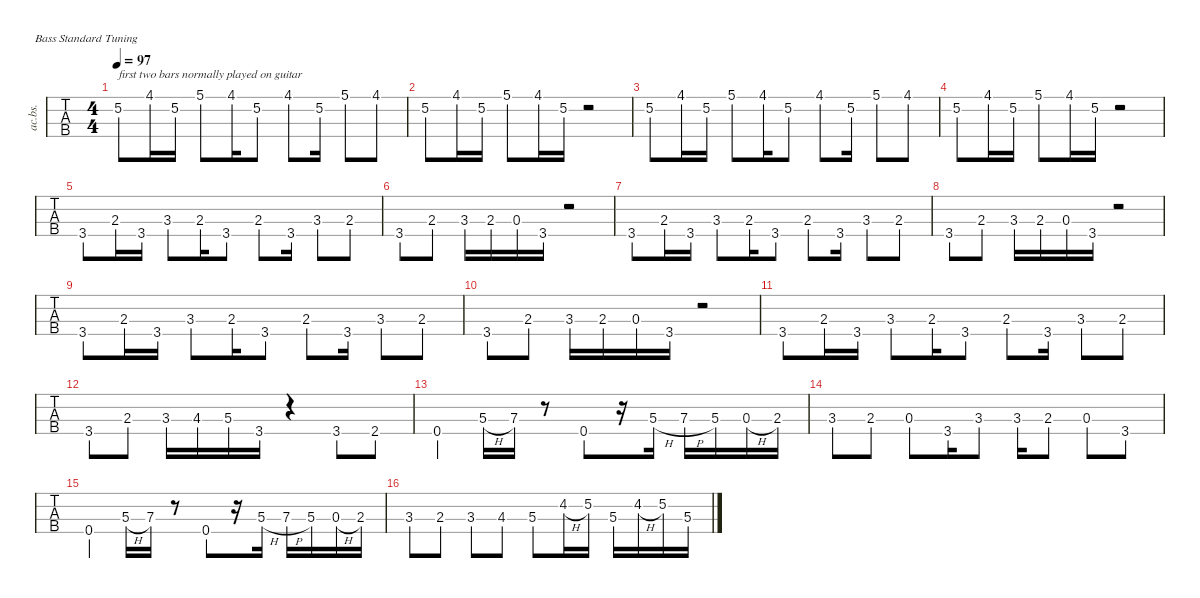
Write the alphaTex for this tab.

\defaultSystemsLayout 4
\hideDynamics
\bracketExtendMode nobrackets
\track ("Acoustic Bass" "ac.bs.") {mute instrument acousticbass}
\staff {tabs}
\tuning (G2 D2 A1 E1)
\ts (4 4)
\tempo 97
\clef f4
\ks c
5.2.8{txt "first two bars normally played on guitar" dy mf instrument acousticbass} 4.1.16 5.2.16 5.1.8 4.1.16 5.2.8 4.1.8 5.2.16 5.1.8 4.1.8 |
5.2.8 4.1.16 5.2.16 5.1.8 4.1.16 5.2.16 r.2 |
5.2.8 4.1.16 5.2.16 5.1.8 4.1.16 5.2.8 4.1.8 5.2.16 5.1.8 4.1.8 |
5.2.8 4.1.16 5.2.16 5.1.8 4.1.16 5.2.16 r.2 |
3.4.8 2.3.16 3.4.16 3.3.8 2.3.16 3.4.8 2.3.8 3.4.16 3.3.8 2.3.8 |
3.4.8 2.3.8 3.3.16 2.3.16 0.3.16 3.4.16 r.2 |
3.4.8 2.3.16 3.4.16 3.3.8 2.3.16 3.4.8 2.3.8 3.4.16 3.3.8 2.3.8 |
3.4.8 2.3.8 3.3.16 2.3.16 0.3.16 3.4.16 r.2 |
3.4.8 2.3.16 3.4.16 3.3.8 2.3.16 3.4.8 2.3.8 3.4.16 3.3.8 2.3.8 |
3.4.8 2.3.8 3.3.16 2.3.16 0.3.16 3.4.16 r.2 |
3.4.8 2.3.16 3.4.16 3.3.8 2.3.16 3.4.8 2.3.8 3.4.16 3.3.8 2.3.8 |
3.4.8 2.3.8 3.3.16 4.3{acc #}.16 5.3.16 3.4.16 r.4 3.4.8 2.4{acc #}.8 |
0.4{st}.4 5.3{h}.16 7.3.16 r.8 0.4.8 r.16 5.3{h}.16 7.3{h}.16 5.3.16 0.3{h}.16 2.3.16 |
3.3.8 2.3.8 0.3.8 3.4.16 3.3{st}.8 3.3.16 2.3.8 0.3.8 3.4.8 |
0.4{st}.4 5.3{h}.16 7.3.16 r.8 0.4.8 r.16 5.3{h}.16 7.3{h}.16 5.3.16 0.3{h}.16 2.3.16 |
3.3.8 2.3.8 3.3.8 4.3{acc #}.8 5.3.8 4.2{h acc #}.16 5.2.16 5.3{st}.16 4.2{h acc #}.16 5.2.16 5.3{st}.16
